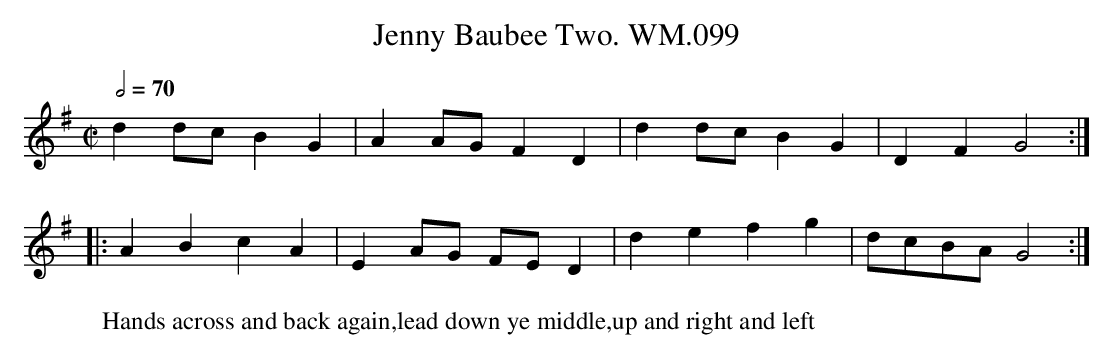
X:1
T:Jenny Baubee Two. WM.099
M:C|
L:1/4
Q:1/2=70
W:Hands across and back again,lead down ye middle,up and right and left
K:G
dd/c/BG|AA/G/FD|dd/c/BG|DFG2:|
|:ABcA|EA/G/ F/E/D|defg|d/c/B/A/G2:|
